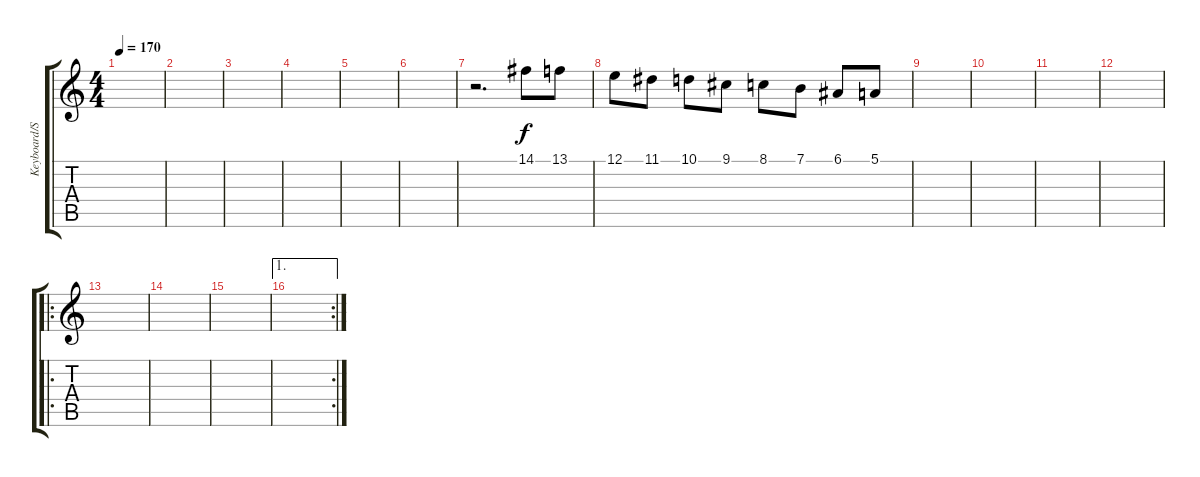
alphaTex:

\track ("Keyboard/Strings" "Keyboard/S") {instrument stringensemble1}
\staff {score tabs}
\tuning (E4 B3 G3 D3 A2 E2) {hide}
\ts (4 4)
\tempo 170
\clef g2
\ks c
|
|
|
|
|
|
r.2{d} 14.1.8 13.1.8 |
12.1.8 11.1.8 10.1.8 9.1.8 8.1.8 7.1.8 6.1.8 5.1.8 |
|
|
|
|
\ro
|
|
|
\ae 1
\rc 2
